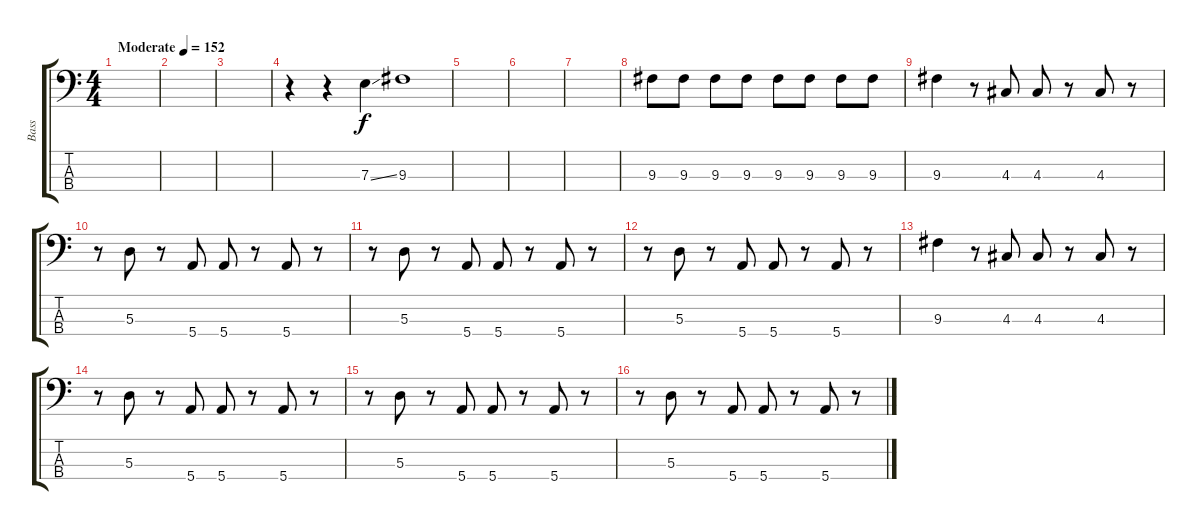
\track ("Bass" "Bass") {instrument electricbassfinger}
\staff {score tabs}
\tuning (G2 D2 A1 E1) {hide}
\ts (4 4)
\tempo (152 "Moderate")
\clef f4
\ks c
|
|
|
r.4 r.4 7.3{ss}.4 9.3.1 |
|
|
|
9.3.8 9.3.8 9.3.8 9.3.8 9.3.8 9.3.8 9.3.8 9.3.8 |
9.3.4 r.8 4.3.8 4.3.8 r.8 4.3.8 r.8 |
r.8 5.3.8 r.8 5.4.8 5.4.8 r.8 5.4.8 r.8 |
r.8 5.3.8 r.8 5.4.8 5.4.8 r.8 5.4.8 r.8 |
r.8 5.3.8 r.8 5.4.8 5.4.8 r.8 5.4.8 r.8 |
9.3.4 r.8 4.3.8 4.3.8 r.8 4.3.8 r.8 |
r.8 5.3.8 r.8 5.4.8 5.4.8 r.8 5.4.8 r.8 |
r.8 5.3.8 r.8 5.4.8 5.4.8 r.8 5.4.8 r.8 |
r.8 5.3.8 r.8 5.4.8 5.4.8 r.8 5.4.8 r.8
